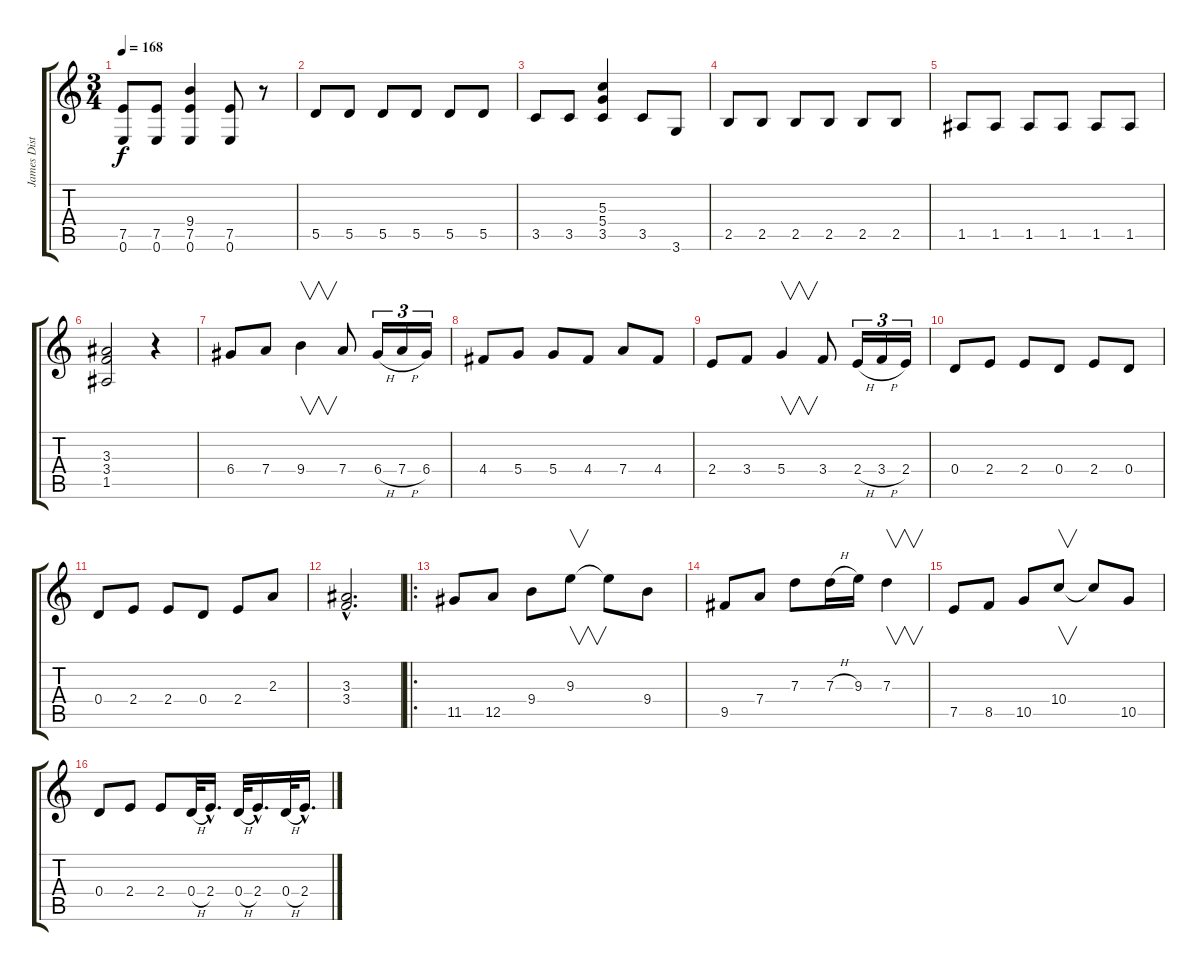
\track ("James Distortion" "James Dist") {instrument distortionguitar}
\staff {score tabs}
\tuning (E4 B3 G3 D3 A2 E2) {hide}
\ts (3 4)
\tempo 168
\clef g2
\ks c
(7.5 0.6).8{dy f} (7.5 0.6).8 (9.4 7.5 0.6).4 (7.5 0.6).8 r.8 |
5.5.8 5.5.8 5.5.8 5.5.8 5.5.8 5.5.8 |
3.5.8 3.5.8 (5.3 5.4 3.5).4 3.5.8 3.6.8 |
2.5.8 2.5.8 2.5.8 2.5.8 2.5.8 2.5.8 |
1.5.8 1.5.8 1.5.8 1.5.8 1.5.8 1.5.8 |
(3.3 3.4 1.5).2 r.4 |
6.4.8 7.4.8 9.4.4{v} 7.4.8 6.4{h}.16{tu (3 2)} 7.4{h}.16{tu (3 2)} 6.4.16{tu (3 2)} |
4.4.8 5.4.8 5.4.8 4.4.8 7.4.8 4.4.8 |
2.4.8 3.4.8 5.4.4{v} 3.4.8 2.4{h}.16{tu (3 2)} 3.4{h}.16{tu (3 2)} 2.4.16{tu (3 2)} |
0.4.8 2.4.8 2.4.8 0.4.8 2.4.8 0.4.8 |
0.4.8 2.4.8 2.4.8 0.4.8 2.4.8 2.3.8 |
(3.3{hac} 3.4{hac}).2{d} |
\ro
11.5.8 12.5.8 9.4.8 9.3.8{v} 9.3{t}.8 9.4.8 |
9.5.8 7.4.8 7.3.8 7.3{h}.16 9.3.16 7.3.4{v} |
7.5.8 8.5.8 10.5.8 10.4.8{v} 10.4{t}.8 10.5.8 |
0.4.8 2.4.8 2.4.8 0.4{h}.32 2.4{hac}.16{d} 0.4{h}.32 2.4{hac}.16{d} 0.4{h}.32 2.4{hac}.16{d}
